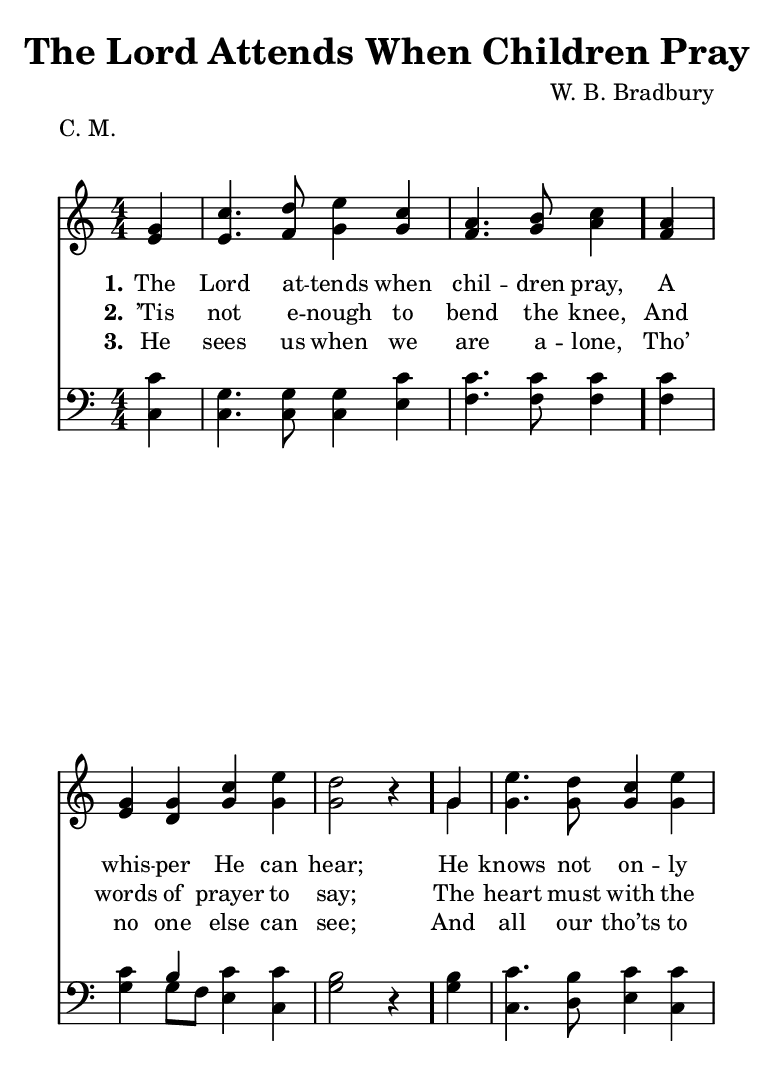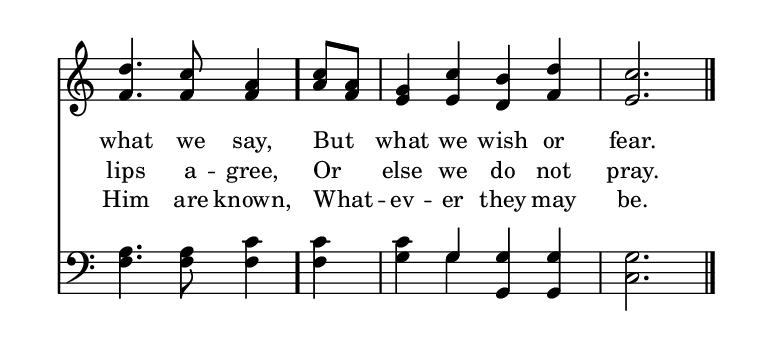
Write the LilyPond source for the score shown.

\include "common/global.ily"
\paper {
  \include "common/paper.ily"
  ragged-last-bottom = ##t
  system-system-spacing.padding = 11
}

\header{
  %children
  hymnnumber = "317"
  title = "The Lord Attends When Children Pray"
  tunename = "Brown"
  meter = "C. M."
  poet = ""
  composer = "W. B. Bradbury"
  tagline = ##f
}

global = {
  \include "common/overrides.ily"
  \override Staff.TimeSignature.style = #'numbered
  \time 4/4
  \override Score.MetronomeMark.transparent = ##t % hide all fermata changes too
  \tempo 4=80
  \key c \major
  \partial 4
  \autoBeamOff
}

notesSoprano = {
\global
\relative c'' {

  g4 | c4. d8 e4 c | a4. b8 c4
  a4 | g g c e | d2 r4
  g,4 | e'4. d8 c4 e | d4. c8 a4
  c8[ a] | g4 c b d | c2.

  \bar "|."

}
}

notesAlto = {
\global
\relative e' {

  e4 | e4. f8 g4 g | f4. g8 a4
  f4 | e d g g | g2 r4
  g4 | g4. g8 g4 g | f4. f8 f4
  a8[ f] | e4 e d f | e2.

}
}

notesTenor = {
\global
\relative a {

  c4 | g4. g8 g4 c | c4. c8 c4
  c4 | c4 b c c | b2 r4
  b4 | c4. b8 c4 c | a4. a8 c4
  c4 | c g g g | g2.

}
}

notesBass = {
\global
\relative f {

  c4 | c4. c8 c4 e | f4. f8 f4
  f4 | g g8[ f] e4 c | g'2 r4
  g4 | c,4. d8 e4 c | f4. f8 f4
  f4 | g4 g g, g | c2.

}
}

wordsA = \lyricmode {
\set stanza = "1."

The Lord at -- tends when chil -- dren pray, \bar "."
A whis -- per He can hear; \bar "."
He knows not on -- ly what we say, \bar "."
But what we wish or fear. \bar "."

}

wordsB = \lyricmode {
\set stanza = "2."

’Tis not e -- nough to bend the knee,
And words of prayer to say;
The heart must with the lips a -- gree,
Or else we do not pray.

}

wordsC = \lyricmode {
\set stanza = "3."

He sees us when we are a -- lone,
Tho’ no one else can see;
And all our tho’ts to Him are known, % original has "thot’s"
What -- ev -- er they may be.

}

\score {
  \context ChoirStaff <<
    \context Staff = upper <<
      \set Staff.autoBeaming = ##f
      \set ChoirStaff.systemStartDelimiter = #'SystemStartBar
      \set ChoirStaff.printPartCombineTexts = ##f
      \partcombine #'(2 . 9) \notesSoprano \notesAlto
      \context NullVoice = sopranos { \voiceOne << \notesSoprano >> }
      \context NullVoice = altos { \voiceTwo << \notesAlto >> }
      \context Lyrics = one   \lyricsto sopranos \wordsA
      \context Lyrics = two   \lyricsto sopranos \wordsB
      \context Lyrics = three \lyricsto sopranos \wordsC
    >>
    \context Staff = men <<
      \set Staff.autoBeaming = ##f
      \clef bass
      \set ChoirStaff.printPartCombineTexts = ##f
      \partcombine #'(2 . 9) \notesTenor \notesBass
      \context NullVoice = tenors { \voiceOne << \notesTenor >> }
      \context NullVoice = basses { \voiceTwo << \notesBass >> }
    >>
  >>
  \layout {
    \include "common/layout.ily"
  }
  \midi{
    \include "common/midi.ily"
  }
}

\version "2.19.49"  % necessary for upgrading to future LilyPond versions.

% vi:set et ts=2 sw=2 ai nocindent syntax=lilypond:
